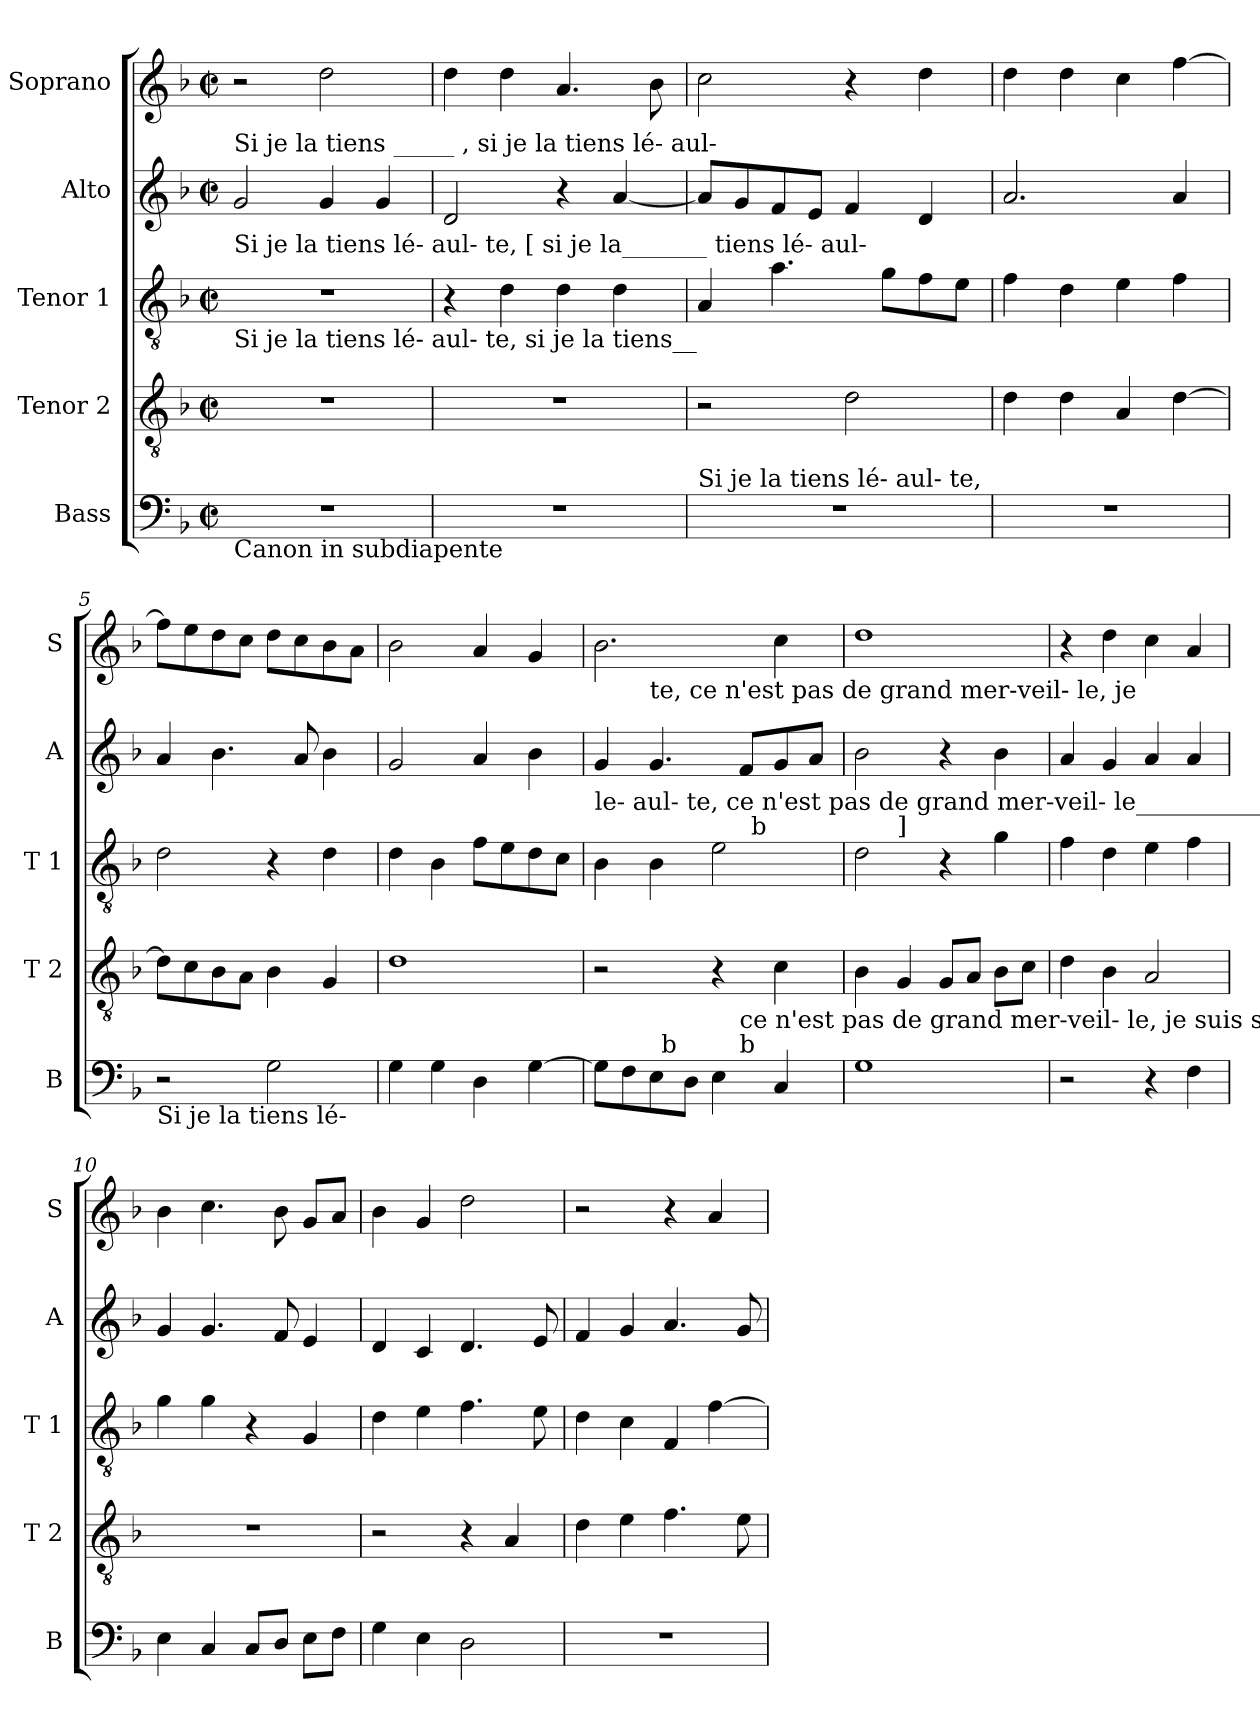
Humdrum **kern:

**kern	**kern	**kern	**kern	**kern
*part5	*part4	*part3	*part2	*part1
*staff5	*staff4	*staff3	*staff2	*staff1
*I"Bass	*I"Tenor 2	*I"Tenor 1	*I"Alto	*I"Soprano
*I'B	*I'T 2	*I'T 1	*I'A	*I'S
*clefF4	*clefGv2	*clefGv2	*clefG2	*clefG2
*k[b-]	*k[b-]	*k[b-]	*k[b-]	*k[b-]
*F:	*F:	*F:	*F:	*F:
*M2/2	*M2/2	*M2/2	*M2/2	*M2/2
*met(c|)	*met(c|)	*met(c|)	*met(c|)	*met(c|)
=1	=1	=1	=1	=1
!	!	!	!LO:TX:a:t=Si            je    la   tiens _____ ,             si       je   la  tiens lé-                               aul-	!
!	!	!LO:TX:a:t=Si          je    la    tiens             lé-                        aul-   te,          [   si      je   la_______    tiens      lé- aul-	!	!
!	!	!LO:TX:b:t=Si   je    la    tiens lé-                    aul-                  te,               si      je    la   tiens__	!	!
!LO:TX:b:t=Canon in subdiapente	!	!	!	!
1r	1r	1r	2g/	2r
.	.	.	4g/	2dd\
.	.	.	4g/	.
=2	=2	=2	=2	=2
1r	1r	4r	2d/	4dd\
.	.	4d\	.	4dd\
.	.	4d\	4r	4.a/
.	.	4d\	[4a/	.
.	.	.	.	8b-\
=3	=3	=3	=3	=3
!LO:TX:a:t=Si            je    la   tiens lé-                     aul-    te,	!	!	!	!
1r	2r	4A/	8a/L]	2cc\
.	.	.	8g/	.
.	.	4.a\	8f/	.
.	.	.	8e/J	.
.	2d\	.	4f/	4r
.	.	8g\L	.	.
.	.	8f\	4d/	4dd\
.	.	8e\J	.	.
=4	=4	=4	=4	=4
1r	4d\	4f\	2.a/	4dd\
.	4d\	4d\	.	4dd\
.	4A/	4e\	.	4cc\
.	[4d\	4f\	4a/	[4ff\
=5	=5	=5	=5	=5
!LO:TX:b:t=Si            je   la tiens lé-	!	!	!	!
2r	8d\L]	2d\	4a/	8ff\L]
.	8c\	.	.	8ee\
.	8B-\	.	4.b-\	8dd\
.	8A\J	.	.	8cc\J
2G\	4B-\	4r	.	8dd\L
.	.	.	8a/	8cc\
.	4G/	4d\	4b-\	8b-\
.	.	.	.	8a\J
=6	=6	=6	=6	=6
4G\	1d	4d\	2g/	2b-\
4G\	.	4B-\	.	.
4D\	.	8f\L	4a/	4a/
.	.	8e\	.	.
[4G\	.	8d\	4b-\	4g/
.	.	8c\J	.	.
!!LO:LB:g=z
=7	=7	=7	=7	=7
!	!	!	!LO:TX:b:t=le- aul-                   te,                  ce   n'est  pas   de grand  mer-veil-                 le____________________________	!
!	!	!LO:TX:b:t=le-  aul-           te,                  ce    n'est pas  grand mer-veil-le,           je     suis seur  que   de   son cos-  té,    je	!	!
*^	*^	*^	*	*^
*	*^	*	*	*	*	*	*	*
8G\L]	4ryy	2ryy	2r	2ryy	4B-\	2ryy	4g/	2.b-\	4ryy
8F\	.	.	.	.	.	.	.	.	.
!	!	!	!	!	!	!	!	!	!LO:TX:b:t=te,                                   ce n'est  pas    de grand  mer-veil-                le,                                   je
8E\	32ryy	.	.	.	4B-\	.	4.g/	.	2.ryy
!	!LO:TX:a:t=b	!	!	!	!	!	!	!	!
.	2ryy	.	.	.	.	.	.	.	.
8D\J	.	.	.	.	.	.	.	.	.
4E\	.	8ryy	4r	8ryy	2e\	8ryy	.	.	.
!	!	!	!	!LO:TX:b:t=ce    n'est  pas   de grand  mer-veil- le,                                                                 je    suis   seur que____	!	!	!	!	!
!	!	!LO:TX:a:t=b	!	!	!	!	!	!	!
.	.	4.ryy	.	4.ryy	.	32ryy	8f/L	.	.
!	!	!	!	!	!	!LO:TX:a:t=b	!	!	!
.	.	.	.	.	.	4ryy	.	.	.
4C/	.	.	4c\	.	.	.	8g/	4cc\	.
.	8..ryy	.	.	.	.	.	.	.	.
.	.	.	.	.	.	.	8a/J	.	.
.	.	.	.	.	.	16.ryy	.	.	.
*v	*v	*v	*	*	*v	*v	*	*v	*v
*	*v	*v	*	*	*
=8	=8	=8	=8	=8
*	*	*	*^	*
1G	4B-\	2d\	2b-\	4ryy	1dd
!	!	!	!	!LO:TX:b:t=]	!
.	4G/	.	.	2.ryy	.
.	8G/L	4r	4r	.	.
.	8A/J	.	.	.	.
.	8B-\L	4g\	4b-\	.	.
.	8c\J	.	.	.	.
*	*	*	*v	*v	*
=9	=9	=9	=9	=9
2r	4d\	4f\	4a/	4r
.	4B-\	4d\	4g/	4dd\
4r	2A/	4e\	4a/	4cc\
4F\	.	4f\	4a/	4a/
=10	=10	=10	=10	=10
4E\	1r	4g\	4g/	4b-\
4C/	.	4g\	4.g/	4.cc\
8C/L	.	4r	.	.
8D/J	.	.	8f/	8b-\
8E\L	.	4G/	4e/	8g/L
8F\J	.	.	.	8a/J
=11	=11	=11	=11	=11
4G\	2r	4d\	4d/	4b-\
4E\	.	4e\	4c/	4g/
2D\	4r	4.f\	4.d/	2dd\
.	4A/	.	.	.
.	.	8e\	8e/	.
=12	=12	=12	=12	=12
1r	4d\	4d\	4f/	2r
.	4e\	4c\	4g/	.
.	4.f\	4F/	4.a/	4r
.	.	[4f\	.	4a/
.	8e\	.	8g/	.
=	=	=	=	=
*-	*-	*-	*-	*-
